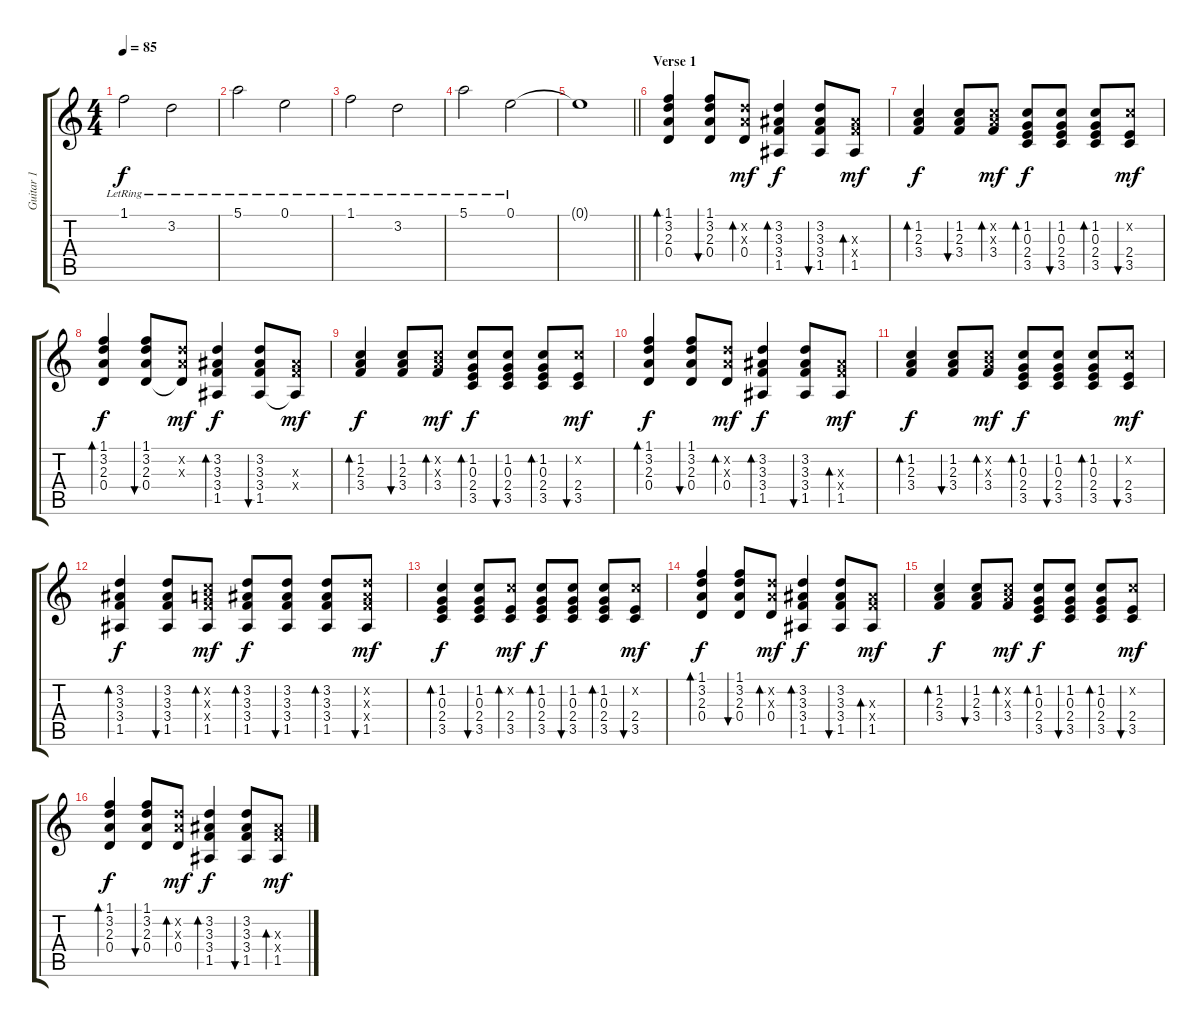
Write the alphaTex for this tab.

\track ("Guitar 1" "Guitar 1") {instrument acousticguitarsteel}
\staff {score tabs}
\tuning (E4 B3 G3 D3 A2 E2) {hide}
\ts (4 4)
\tempo 85
\tempo 80
\tempo 85
\clef g2
\ks c
1.1{lr}.2{dy f instrument acousticguitarsteel} 3.2{lr}.2 |
5.1{lr}.2 0.1{lr}.2 |
1.1{lr}.2 3.2{lr}.2 |
5.1{lr}.2 0.1{lr}.2 |
\barLineRight lightlight
0.1{t}.1 |
\section ("" "Verse 1")
(1.1 3.2 2.3 0.4).4{bd 60 instrument acousticguitarsteel} (1.1 3.2 2.3 0.4).8{bu 60} (3.2{x} 2.3{x} 0.4).8{bd 60 dy mf} (3.2 3.3 3.4 1.5).4{bd 60 dy f} (3.2 3.3 3.4 1.5).8{bu 60} (3.3{x} 3.4{x} 1.5).8{bd 60 dy mf} |
(1.2 2.3 3.4).4{bd 60 dy f} (1.2 2.3 3.4).8{bu 60} (1.2{x} 2.3{x} 3.4).8{bd 60 dy mf} (1.2 0.3 2.4 3.5).8{bd 60 dy f} (1.2 0.3 2.4 3.5).8{bu 60} (1.2 0.3 2.4 3.5).8{bd 60} (1.2{x} 2.4 3.5).8{bu 60 dy mf} |
(1.1 3.2 2.3 0.4).4{bd 60 dy f} (1.1 3.2 2.3 0.4).8{bu 60} (3.2{x} 2.3{x} 0.4{t}).8{dy mf} (3.2 3.3 3.4 1.5).4{bd 60 dy f} (3.2 3.3 3.4 1.5).8{bu 60} (3.3{x} 3.4{x} 1.5{t}).8{dy mf} |
(1.2 2.3 3.4).4{bd 60 dy f} (1.2 2.3 3.4).8{bu 60} (1.2{x} 2.3{x} 3.4).8{bd 60 dy mf} (1.2 0.3 2.4 3.5).8{bd 60 dy f} (1.2 0.3 2.4 3.5).8{bu 60} (1.2 0.3 2.4 3.5).8{bd 60} (1.2{x} 2.4 3.5).8{bu 60 dy mf} |
(1.1 3.2 2.3 0.4).4{bd 60 dy f} (1.1 3.2 2.3 0.4).8{bu 60} (3.2{x} 2.3{x} 0.4).8{bd 60 dy mf} (3.2 3.3 3.4 1.5).4{bd 60 dy f} (3.2 3.3 3.4 1.5).8{bu 60} (3.3{x} 3.4{x} 1.5).8{bd 60 dy mf} |
(1.2 2.3 3.4).4{bd 60 dy f} (1.2 2.3 3.4).8{bu 60} (1.2{x} 2.3{x} 3.4).8{bd 60 dy mf} (1.2 0.3 2.4 3.5).8{bd 60 dy f} (1.2 0.3 2.4 3.5).8{bu 60} (1.2 0.3 2.4 3.5).8{bd 60} (1.2{x} 2.4 3.5).8{bu 60 dy mf} |
(3.2 3.3 3.4 1.5).4{bd 60 dy f} (3.2 3.3 3.4 1.5).8{bu 60} (1.2{x} 2.3{x} 3.4{x} 1.5).8{bd 60 dy mf} (3.2 3.3 3.4 1.5).8{bd 60 dy f} (3.2 3.3 3.4 1.5).8{bu 60} (3.2 3.3 3.4 1.5).8{bd 60} (3.2{x} 3.3{x} 3.4{x} 1.5).8{bu 60 dy mf} |
(1.2 0.3 2.4 3.5).4{bd 60 dy f} (1.2 0.3 2.4 3.5).8{bu 60} (1.2{x} 2.4 3.5).8{bd 60 dy mf} (1.2 0.3 2.4 3.5).8{bd 60 dy f} (1.2 0.3 2.4 3.5).8{bu 60} (1.2 0.3 2.4 3.5).8{bd 60} (1.2{x} 2.4 3.5).8{bu 60 dy mf} |
(1.1 3.2 2.3 0.4).4{bd 60 dy f} (1.1 3.2 2.3 0.4).8{bu 60} (3.2{x} 2.3{x} 0.4).8{bd 60 dy mf} (3.2 3.3 3.4 1.5).4{bd 60 dy f} (3.2 3.3 3.4 1.5).8{bu 60} (3.3{x} 3.4{x} 1.5).8{bd 60 dy mf} |
(1.2 2.3 3.4).4{bd 60 dy f} (1.2 2.3 3.4).8{bu 60} (1.2{x} 2.3{x} 3.4).8{bd 60 dy mf} (1.2 0.3 2.4 3.5).8{bd 60 dy f} (1.2 0.3 2.4 3.5).8{bu 60} (1.2 0.3 2.4 3.5).8{bd 60} (1.2{x} 2.4 3.5).8{bu 60 dy mf} |
(1.1 3.2 2.3 0.4).4{bd 60 dy f} (1.1 3.2 2.3 0.4).8{bu 60} (3.2{x} 2.3{x} 0.4).8{bd 60 dy mf} (3.2 3.3 3.4 1.5).4{bd 60 dy f} (3.2 3.3 3.4 1.5).8{bu 60} (3.3{x} 3.4{x} 1.5).8{bd 60 dy mf}
